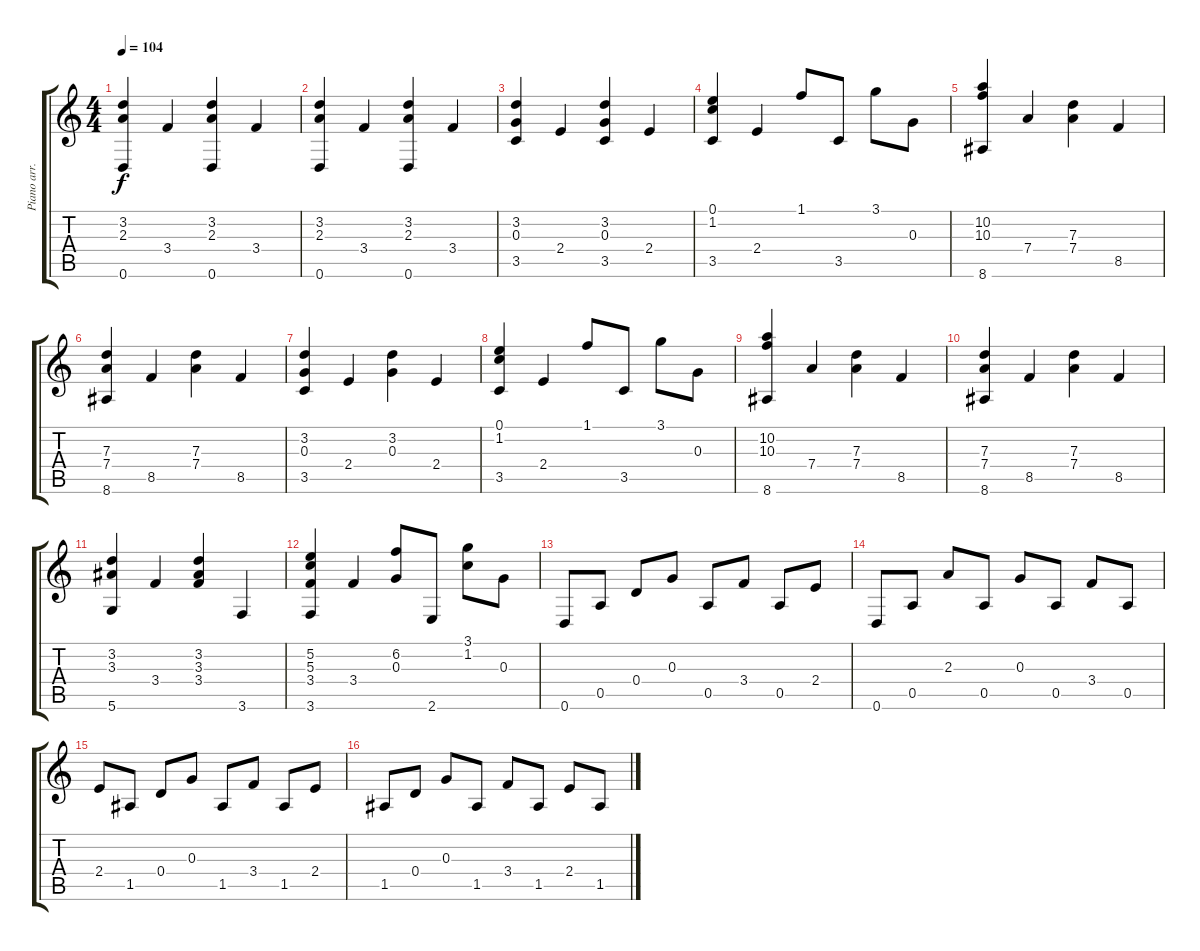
\track ("Piano arr. for guitar" "Piano arr.") {instrument acousticguitarnylon}
\staff {score tabs}
\tuning (E4 B3 G3 D3 A2 D2) {hide}
\ts (4 4)
\tempo 104
\clef g2
\ks c
(3.2 2.3 0.6).4{dy f} 3.4.4 (3.2 2.3 0.6).4 3.4.4 |
(3.2 2.3 0.6).4 3.4.4 (3.2 2.3 0.6).4 3.4.4 |
(3.2 0.3 3.5).4 2.4.4 (3.2 0.3 3.5).4 2.4.4 |
(0.1 1.2 3.5).4 2.4.4 1.1.8 3.5.8 3.1.8 0.3.8 |
(10.2 10.3 8.6).4 7.4.4 (7.3 7.4).4 8.5.4 |
(7.3 7.4 8.6).4 8.5.4 (7.3 7.4).4 8.5.4 |
(3.2 0.3 3.5).4 2.4.4 (3.2 0.3).4 2.4.4 |
(0.1 1.2 3.5).4 2.4.4 1.1.8 3.5.8 3.1.8 0.3.8 |
(10.2 10.3 8.6).4 7.4.4 (7.3 7.4).4 8.5.4 |
(7.3 7.4 8.6).4 8.5.4 (7.3 7.4).4 8.5.4 |
(3.2 3.3 5.6).4 3.4.4 (3.2 3.3 3.4).4 3.6.4 |
(5.2 5.3 3.4 3.6).4 3.4.4 (6.2 0.3).8 2.6.8 (3.1 1.2).8 0.3.8 |
0.6.8 0.5.8 0.4.8 0.3.8 0.5.8 3.4.8 0.5.8 2.4.8 |
0.6.8 0.5.8 2.3.8 0.5.8 0.3.8 0.5.8 3.4.8 0.5.8 |
2.4.8 1.5.8 0.4.8 0.3.8 1.5.8 3.4.8 1.5.8 2.4.8 |
1.5.8 0.4.8 0.3.8 1.5.8 3.4.8 1.5.8 2.4.8 1.5.8
